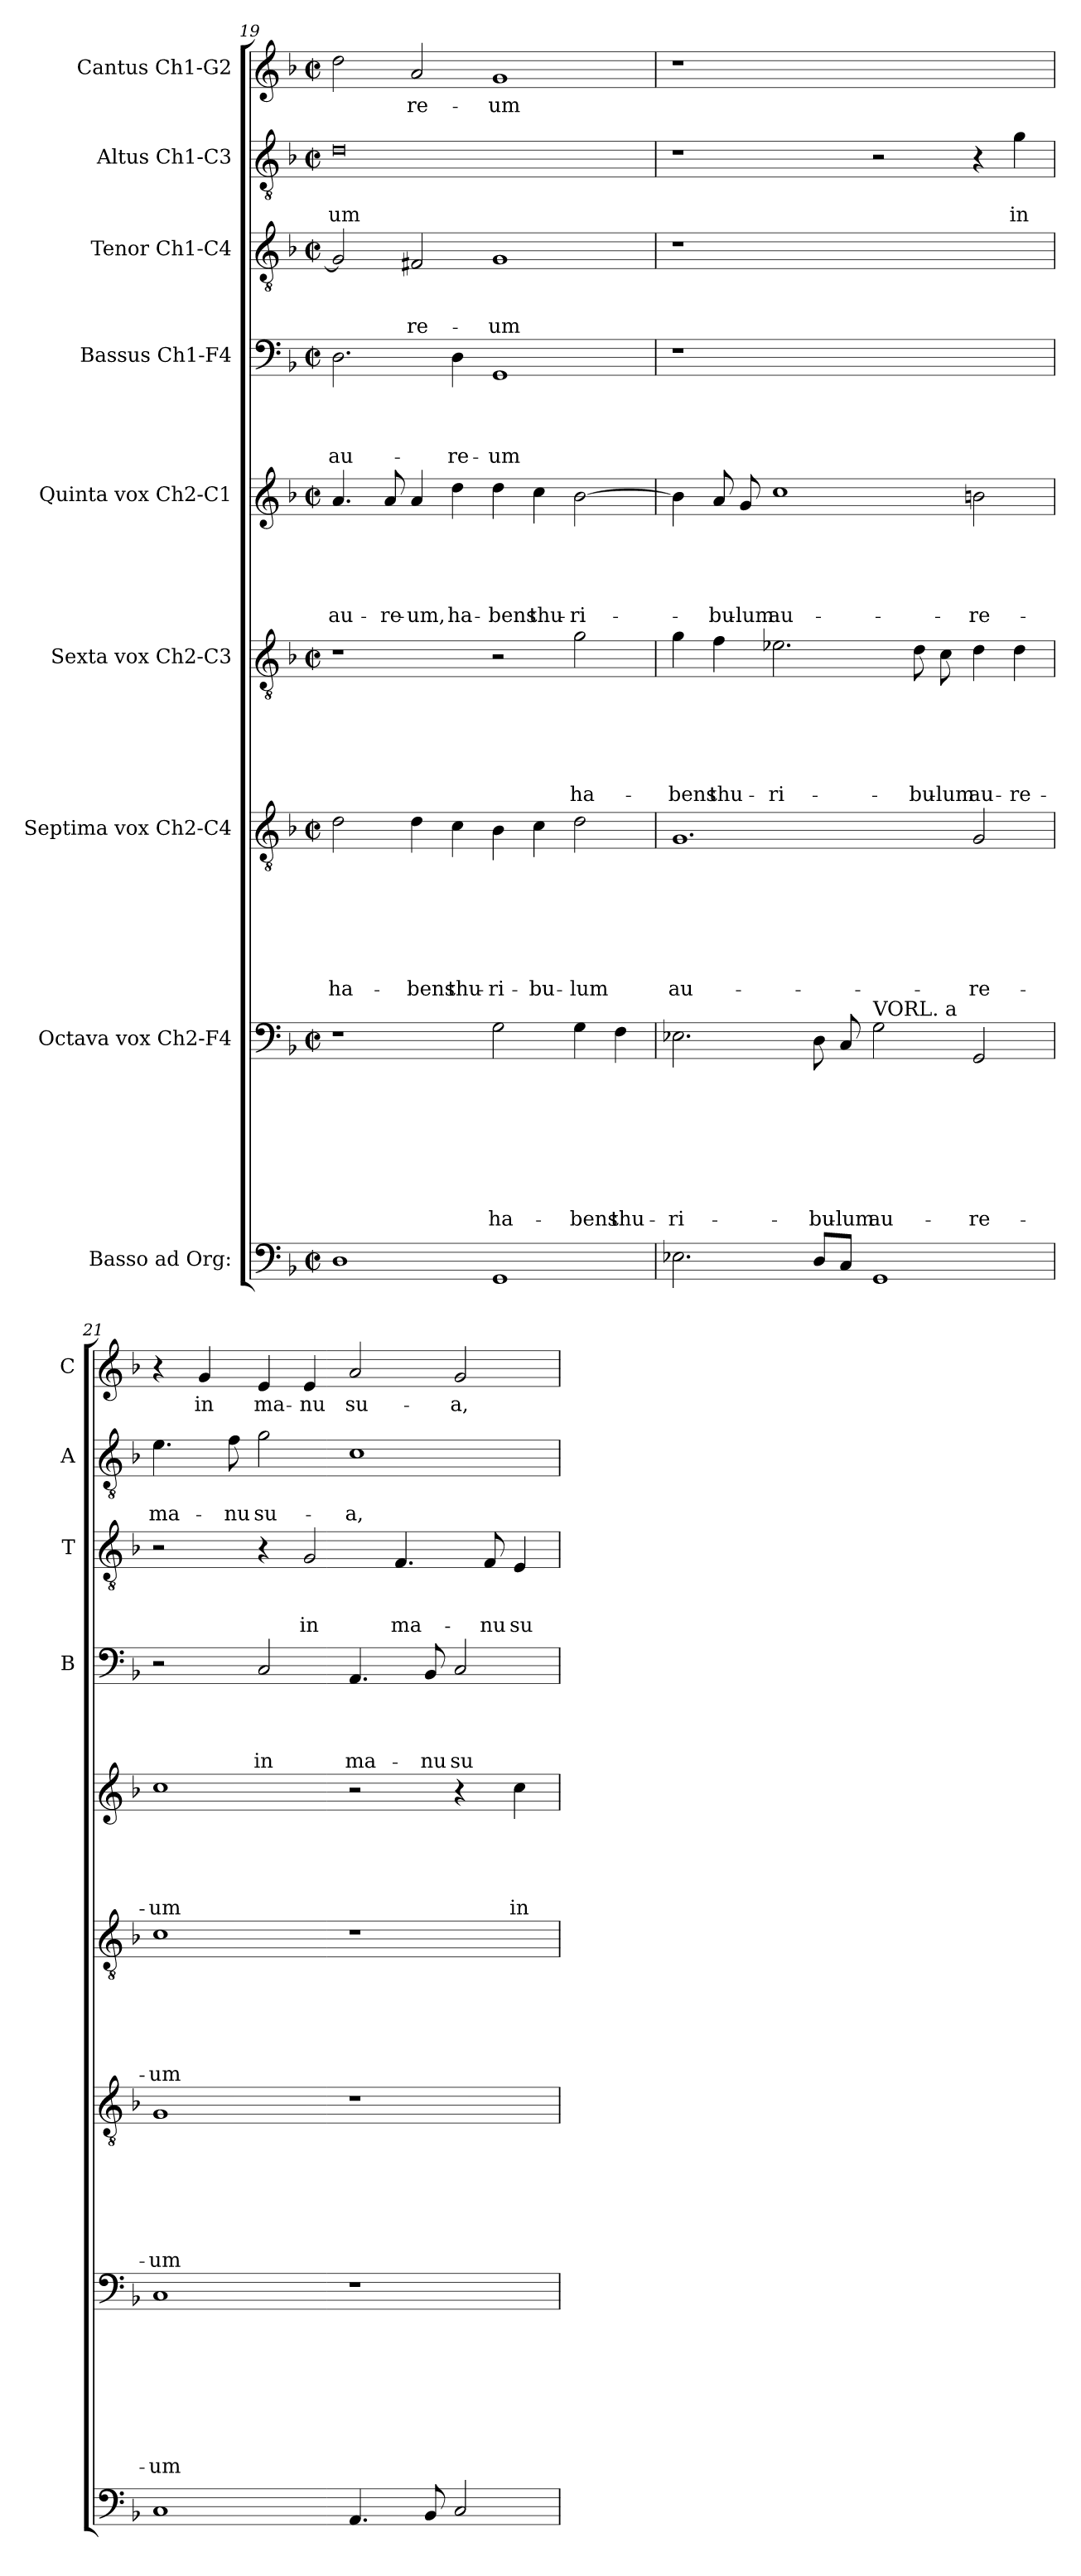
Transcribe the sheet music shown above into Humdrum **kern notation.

**kern	**kern	**text	**text	**text	**text	**text	**text	**text	**text	**kern	**text	**text	**text	**text	**text	**text	**text	**kern	**text	**text	**text	**text	**text	**text	**kern	**text	**text	**text	**text	**text	**kern	**text	**text	**text	**text	**kern	**text	**text	**text	**kern	**text	**text	**kern	**text
*part9	*part8	*part8	*part8	*part8	*part8	*part8	*part8	*part8	*part8	*part7	*part7	*part7	*part7	*part7	*part7	*part7	*part7	*part6	*part6	*part6	*part6	*part6	*part6	*part6	*part5	*part5	*part5	*part5	*part5	*part5	*part4	*part4	*part4	*part4	*part4	*part3	*part3	*part3	*part3	*part2	*part2	*part2	*part1	*part1
*staff9	*staff8	*staff8	*staff8	*staff8	*staff8	*staff8	*staff8	*staff8	*staff8	*staff7	*staff7	*staff7	*staff7	*staff7	*staff7	*staff7	*staff7	*staff6	*staff6	*staff6	*staff6	*staff6	*staff6	*staff6	*staff5	*staff5	*staff5	*staff5	*staff5	*staff5	*staff4	*staff4	*staff4	*staff4	*staff4	*staff3	*staff3	*staff3	*staff3	*staff2	*staff2	*staff2	*staff1	*staff1
*I"Basso ad Org:	*I"Octava vox Ch2-F4	*	*	*	*	*	*	*	*	*I"Septima vox Ch2-C4	*	*	*	*	*	*	*	*I"Sexta vox Ch2-C3	*	*	*	*	*	*	*I"Quinta vox Ch2-C1	*	*	*	*	*	*I"Bassus Ch1-F4	*	*	*	*	*I"Tenor Ch1-C4	*	*	*	*I"Altus Ch1-C3	*	*	*I"Cantus Ch1-G2	*
*	*	*	*	*	*	*	*	*	*	*	*	*	*	*	*	*	*	*	*	*	*	*	*	*	*	*	*	*	*	*	*I'B	*	*	*	*	*I'T	*	*	*	*I'A	*	*	*I'C	*
!!LO:LB:g=z
*clefF4	*clefF4	*	*	*	*	*	*	*	*	*clefGv2	*	*	*	*	*	*	*	*clefGv2	*	*	*	*	*	*	*clefG2	*	*	*	*	*	*clefF4	*	*	*	*	*clefGv2	*	*	*	*clefGv2	*	*	*clefG2	*
*k[b-]	*k[b-]	*	*	*	*	*	*	*	*	*k[b-]	*	*	*	*	*	*	*	*k[b-]	*	*	*	*	*	*	*k[b-]	*	*	*	*	*	*k[b-]	*	*	*	*	*k[b-]	*	*	*	*k[b-]	*	*	*k[b-]	*
*F:	*F:	*	*	*	*	*	*	*	*	*F:	*	*	*	*	*	*	*	*F:	*	*	*	*	*	*	*F:	*	*	*	*	*	*F:	*	*	*	*	*F:	*	*	*	*F:	*	*	*F:	*
*M2/2	*M2/2	*	*	*	*	*	*	*	*	*M2/2	*	*	*	*	*	*	*	*M2/2	*	*	*	*	*	*	*M2/2	*	*	*	*	*	*M2/2	*	*	*	*	*M2/2	*	*	*	*M2/2	*	*	*M2/2	*
*met(c|)	*met(c|)	*	*	*	*	*	*	*	*	*met(c|)	*	*	*	*	*	*	*	*met(c|)	*	*	*	*	*	*	*met(c|)	*	*	*	*	*	*met(c|)	*	*	*	*	*met(c|)	*	*	*	*met(c|)	*	*	*met(c|)	*
=19	=19	=19	=19	=19	=19	=19	=19	=19	=19	=19	=19	=19	=19	=19	=19	=19	=19	=19	=19	=19	=19	=19	=19	=19	=19	=19	=19	=19	=19	=19	=19	=19	=19	=19	=19	=19	=19	=19	=19	=19	=19	=19	=19	=19
!	!	!	!	!	!	!	!	!	!	!	!	!	!	!	!	!	!LO:LY:b	!	!	!	!	!	!	!	!	!	!	!	!	!LO:LY:b	!	!	!	!	!LO:LY:b	!	!	!	!	!	!	!LO:LY:b	!	!
1D	1r	.	.	.	.	.	.	.	.	2d\	.	.	.	.	.	.	ha-	1r	.	.	.	.	.	.	4.a/	.	.	.	.	au-	2.D\	.	.	.	au-	2G/]	.	.	.	0d	.	-um	2dd\	.
!	!	!	!	!	!	!	!	!	!	!	!	!	!	!	!	!	!	!	!	!	!	!	!	!	!	!	!	!	!	!LO:LY:b	!	!	!	!	!	!	!	!	!	!	!	!	!	!
.	.	.	.	.	.	.	.	.	.	.	.	.	.	.	.	.	.	.	.	.	.	.	.	.	8a/	.	.	.	.	-re-	.	.	.	.	.	.	.	.	.	.	.	.	.	.
!	!	!	!	!	!	!	!	!	!	!	!	!	!	!	!	!	!LO:LY:b	!	!	!	!	!	!	!	!	!	!	!	!	!LO:LY:b	!	!	!	!	!	!	!	!	!LO:LY:b	!	!	!	!	!LO:LY:b
.	.	.	.	.	.	.	.	.	.	4d\	.	.	.	.	.	.	-bens	.	.	.	.	.	.	.	4a/	.	.	.	.	-um,	.	.	.	.	.	2F#X/	.	.	-re-	.	.	.	2a/	-re-
!	!	!	!	!	!	!	!	!	!	!	!	!	!	!	!	!	!LO:LY:b	!	!	!	!	!	!	!	!	!	!	!	!	!LO:LY:b	!	!	!	!	!LO:LY:b	!	!	!	!	!	!	!	!	!
.	.	.	.	.	.	.	.	.	.	4c\	.	.	.	.	.	.	thu-	.	.	.	.	.	.	.	4dd\	.	.	.	.	ha-	4D\	.	.	.	-re-	.	.	.	.	.	.	.	.	.
!	!	!	!	!	!	!	!	!	!LO:LY:b	!	!	!	!	!	!	!	!LO:LY:b	!	!	!	!	!	!	!	!	!	!	!	!	!LO:LY:b	!	!	!	!	!LO:LY:b	!	!	!	!LO:LY:b	!	!	!	!	!LO:LY:b
1GG	2G\	.	.	.	.	.	.	.	ha-	4B-\	.	.	.	.	.	.	-ri-	2r	.	.	.	.	.	.	4dd\	.	.	.	.	-bens	1GG	.	.	.	-um	1G	.	.	-um	.	.	.	1g	-um
!	!	!	!	!	!	!	!	!	!	!	!	!	!	!	!	!	!LO:LY:b	!	!	!	!	!	!	!	!	!	!	!	!	!LO:LY:b	!	!	!	!	!	!	!	!	!	!	!	!	!	!
.	.	.	.	.	.	.	.	.	.	4c\	.	.	.	.	.	.	-bu-	.	.	.	.	.	.	.	4cc\	.	.	.	.	thu-	.	.	.	.	.	.	.	.	.	.	.	.	.	.
!	!	!	!	!	!	!	!	!	!LO:LY:b	!	!	!	!	!	!	!	!LO:LY:b	!	!	!	!	!	!	!LO:LY:b	!	!	!	!	!	!LO:LY:b	!	!	!	!	!	!	!	!	!	!	!	!	!	!
.	4G\	.	.	.	.	.	.	.	-bens	2d\	.	.	.	.	.	.	-lum	2g\	.	.	.	.	.	ha-	[2b-\	.	.	.	.	-ri-	.	.	.	.	.	.	.	.	.	.	.	.	.	.
!	!	!	!	!	!	!	!	!	!LO:LY:b	!	!	!	!	!	!	!	!	!	!	!	!	!	!	!	!	!	!	!	!	!	!	!	!	!	!	!	!	!	!	!	!	!	!	!
.	4F\	.	.	.	.	.	.	.	thu-	.	.	.	.	.	.	.	.	.	.	.	.	.	.	.	.	.	.	.	.	.	.	.	.	.	.	.	.	.	.	.	.	.	.	.
=20	=20	=20	=20	=20	=20	=20	=20	=20	=20	=20	=20	=20	=20	=20	=20	=20	=20	=20	=20	=20	=20	=20	=20	=20	=20	=20	=20	=20	=20	=20	=20	=20	=20	=20	=20	=20	=20	=20	=20	=20	=20	=20	=20	=20
!	!	!	!	!	!	!	!	!	!LO:LY:b	!	!	!	!	!	!	!	!LO:LY:b	!	!	!	!	!	!	!LO:LY:b	!	!	!	!	!	!	!	!	!	!	!	!	!	!	!	!	!	!	!	!
2.E-X\	2.E-X\	.	.	.	.	.	.	.	-ri-	1.G	.	.	.	.	.	.	au-	4g\	.	.	.	.	.	-bens	4b-\]	.	.	.	.	.	1r	.	.	.	.	1r	.	.	.	1r	.	.	1r	.
!	!	!	!	!	!	!	!	!	!	!	!	!	!	!	!	!	!	!	!	!	!	!	!	!LO:LY:b	!	!	!	!	!	!LO:LY:b	!	!	!	!	!	!	!	!	!	!	!	!	!	!
.	.	.	.	.	.	.	.	.	.	.	.	.	.	.	.	.	.	4f\	.	.	.	.	.	thu-	8a/	.	.	.	.	-bu-	.	.	.	.	.	.	.	.	.	.	.	.	.	.
!	!	!	!	!	!	!	!	!	!	!	!	!	!	!	!	!	!	!	!	!	!	!	!	!	!	!	!	!	!	!LO:LY:b	!	!	!	!	!	!	!	!	!	!	!	!	!	!
.	.	.	.	.	.	.	.	.	.	.	.	.	.	.	.	.	.	.	.	.	.	.	.	.	8g/	.	.	.	.	-lum	.	.	.	.	.	.	.	.	.	.	.	.	.	.
!	!	!	!	!	!	!	!	!	!	!	!	!	!	!	!	!	!	!	!	!	!	!	!	!LO:LY:b	!	!	!	!	!	!LO:LY:b	!	!	!	!	!	!	!	!	!	!	!	!	!	!
.	.	.	.	.	.	.	.	.	.	.	.	.	.	.	.	.	.	2.e-X\	.	.	.	.	.	-ri-	1cc	.	.	.	.	au-	.	.	.	.	.	.	.	.	.	.	.	.	.	.
!	!	!	!	!	!	!	!	!	!LO:LY:b	!	!	!	!	!	!	!	!	!	!	!	!	!	!	!	!	!	!	!	!	!	!	!	!	!	!	!	!	!	!	!	!	!	!	!
8D/L	8D\	.	.	.	.	.	.	.	-bu-	.	.	.	.	.	.	.	.	.	.	.	.	.	.	.	.	.	.	.	.	.	.	.	.	.	.	.	.	.	.	.	.	.	.	.
!	!	!	!	!	!	!	!	!	!LO:LY:b	!	!	!	!	!	!	!	!	!	!	!	!	!	!	!	!	!	!	!	!	!	!	!	!	!	!	!	!	!	!	!	!	!	!	!
8C/J	8C/	.	.	.	.	.	.	.	-lum	.	.	.	.	.	.	.	.	.	.	.	.	.	.	.	.	.	.	.	.	.	.	.	.	.	.	.	.	.	.	.	.	.	.	.
!	!LO:TX:a:t=VORL. a	!	!	!	!	!	!	!	!	!	!	!	!	!	!	!	!	!	!	!	!	!	!	!	!	!	!	!	!	!	!	!	!	!	!	!	!	!	!	!	!	!	!	!
!	!	!	!	!	!	!	!	!	!LO:LY:b	!	!	!	!	!	!	!	!	!	!	!	!	!	!	!	!	!	!	!	!	!	!	!	!	!	!	!	!	!	!	!	!	!	!	!
1GG	2G\	.	.	.	.	.	.	.	au-	.	.	.	.	.	.	.	.	.	.	.	.	.	.	.	.	.	.	.	.	.	1ryy	.	.	.	.	1ryy	.	.	.	2r	.	.	1ryy	.
!	!	!	!	!	!	!	!	!	!	!	!	!	!	!	!	!	!	!	!	!	!	!	!	!LO:LY:b	!	!	!	!	!	!	!	!	!	!	!	!	!	!	!	!	!	!	!	!
.	.	.	.	.	.	.	.	.	.	.	.	.	.	.	.	.	.	8d\	.	.	.	.	.	-bu-	.	.	.	.	.	.	.	.	.	.	.	.	.	.	.	.	.	.	.	.
!	!	!	!	!	!	!	!	!	!	!	!	!	!	!	!	!	!	!	!	!	!	!	!	!LO:LY:b	!	!	!	!	!	!	!	!	!	!	!	!	!	!	!	!	!	!	!	!
.	.	.	.	.	.	.	.	.	.	.	.	.	.	.	.	.	.	8c\	.	.	.	.	.	-lum	.	.	.	.	.	.	.	.	.	.	.	.	.	.	.	.	.	.	.	.
!	!	!	!	!	!	!	!	!	!LO:LY:b	!	!	!	!	!	!	!	!LO:LY:b	!	!	!	!	!	!	!LO:LY:b	!	!	!	!	!	!LO:LY:b	!	!	!	!	!	!	!	!	!	!	!	!	!	!
.	2GG/	.	.	.	.	.	.	.	-re-	2G/	.	.	.	.	.	.	-re-	4d\	.	.	.	.	.	au-	2bn\	.	.	.	.	-re-	.	.	.	.	.	.	.	.	.	4r	.	.	.	.
!	!	!	!	!	!	!	!	!	!	!	!	!	!	!	!	!	!	!	!	!	!	!	!	!LO:LY:b	!	!	!	!	!	!	!	!	!	!	!	!	!	!	!	!	!	!LO:LY:b	!	!
.	.	.	.	.	.	.	.	.	.	.	.	.	.	.	.	.	.	4d\	.	.	.	.	.	-re-	.	.	.	.	.	.	.	.	.	.	.	.	.	.	.	4g\	.	in	.	.
=21	=21	=21	=21	=21	=21	=21	=21	=21	=21	=21	=21	=21	=21	=21	=21	=21	=21	=21	=21	=21	=21	=21	=21	=21	=21	=21	=21	=21	=21	=21	=21	=21	=21	=21	=21	=21	=21	=21	=21	=21	=21	=21	=21	=21
!	!	!	!	!	!	!	!	!	!LO:LY:b	!	!	!	!	!	!	!	!LO:LY:b	!	!	!	!	!	!	!LO:LY:b	!	!	!	!	!	!LO:LY:b	!	!	!	!	!	!	!	!	!	!	!	!LO:LY:b	!	!
1C	1C	.	.	.	.	.	.	.	-um	1G	.	.	.	.	.	.	-um	1c	.	.	.	.	.	-um	1cc	.	.	.	.	-um	2r	.	.	.	.	2r	.	.	.	4.e\	.	ma-	4r	.
!	!	!	!	!	!	!	!	!	!	!	!	!	!	!	!	!	!	!	!	!	!	!	!	!	!	!	!	!	!	!	!	!	!	!	!	!	!	!	!	!	!	!	!	!LO:LY:b
.	.	.	.	.	.	.	.	.	.	.	.	.	.	.	.	.	.	.	.	.	.	.	.	.	.	.	.	.	.	.	.	.	.	.	.	.	.	.	.	.	.	.	4g/	in
!	!	!	!	!	!	!	!	!	!	!	!	!	!	!	!	!	!	!	!	!	!	!	!	!	!	!	!	!	!	!	!	!	!	!	!	!	!	!	!	!	!	!LO:LY:b	!	!
.	.	.	.	.	.	.	.	.	.	.	.	.	.	.	.	.	.	.	.	.	.	.	.	.	.	.	.	.	.	.	.	.	.	.	.	.	.	.	.	8f\	.	-nu	.	.
!	!	!	!	!	!	!	!	!	!	!	!	!	!	!	!	!	!	!	!	!	!	!	!	!	!	!	!	!	!	!	!	!	!	!	!LO:LY:b	!	!	!	!	!	!	!LO:LY:b	!	!LO:LY:b
.	.	.	.	.	.	.	.	.	.	.	.	.	.	.	.	.	.	.	.	.	.	.	.	.	.	.	.	.	.	.	2C/	.	.	.	in	4r	.	.	.	2g\	.	su-	4e/	ma-
!	!	!	!	!	!	!	!	!	!	!	!	!	!	!	!	!	!	!	!	!	!	!	!	!	!	!	!	!	!	!	!	!	!	!	!	!	!	!	!LO:LY:b	!	!	!	!	!LO:LY:b
.	.	.	.	.	.	.	.	.	.	.	.	.	.	.	.	.	.	.	.	.	.	.	.	.	.	.	.	.	.	.	.	.	.	.	.	2G/	.	.	in	.	.	.	4e/	-nu
!	!	!	!	!	!	!	!	!	!	!	!	!	!	!	!	!	!	!	!	!	!	!	!	!	!	!	!	!	!	!	!	!	!	!	!LO:LY:b	!	!	!	!	!	!	!LO:LY:b	!	!LO:LY:b
4.AA/	1r	.	.	.	.	.	.	.	.	1r	.	.	.	.	.	.	.	1r	.	.	.	.	.	.	2r	.	.	.	.	.	4.AA/	.	.	.	ma-	.	.	.	.	1c	.	-a,	2a/	su-
!	!	!	!	!	!	!	!	!	!	!	!	!	!	!	!	!	!	!	!	!	!	!	!	!	!	!	!	!	!	!	!	!	!	!	!	!	!	!	!LO:LY:b	!	!	!	!	!
.	.	.	.	.	.	.	.	.	.	.	.	.	.	.	.	.	.	.	.	.	.	.	.	.	.	.	.	.	.	.	.	.	.	.	.	4.F/	.	.	ma-	.	.	.	.	.
!	!	!	!	!	!	!	!	!	!	!	!	!	!	!	!	!	!	!	!	!	!	!	!	!	!	!	!	!	!	!	!	!	!	!	!LO:LY:b	!	!	!	!	!	!	!	!	!
8BB-/	.	.	.	.	.	.	.	.	.	.	.	.	.	.	.	.	.	.	.	.	.	.	.	.	.	.	.	.	.	.	8BB-/	.	.	.	-nu	.	.	.	.	.	.	.	.	.
!	!	!	!	!	!	!	!	!	!	!	!	!	!	!	!	!	!	!	!	!	!	!	!	!	!	!	!	!	!	!	!	!	!	!	!LO:LY:b	!	!	!	!	!	!	!	!	!LO:LY:b
2C/	.	.	.	.	.	.	.	.	.	.	.	.	.	.	.	.	.	.	.	.	.	.	.	.	4r	.	.	.	.	.	2C/	.	.	.	su-	.	.	.	.	.	.	.	2g/	-a,
!	!	!	!	!	!	!	!	!	!	!	!	!	!	!	!	!	!	!	!	!	!	!	!	!	!	!	!	!	!	!	!	!	!	!	!	!	!	!	!LO:LY:b	!	!	!	!	!
.	.	.	.	.	.	.	.	.	.	.	.	.	.	.	.	.	.	.	.	.	.	.	.	.	.	.	.	.	.	.	.	.	.	.	.	8F/	.	.	-nu	.	.	.	.	.
!	!	!	!	!	!	!	!	!	!	!	!	!	!	!	!	!	!	!	!	!	!	!	!	!	!	!	!	!	!	!LO:LY:b	!	!	!	!	!	!	!	!	!LO:LY:b	!	!	!	!	!
.	.	.	.	.	.	.	.	.	.	.	.	.	.	.	.	.	.	.	.	.	.	.	.	.	4cc\	.	.	.	.	in	.	.	.	.	.	4E/	.	.	su-	.	.	.	.	.
=	=	=	=	=	=	=	=	=	=	=	=	=	=	=	=	=	=	=	=	=	=	=	=	=	=	=	=	=	=	=	=	=	=	=	=	=	=	=	=	=	=	=	=	=
*-	*-	*-	*-	*-	*-	*-	*-	*-	*-	*-	*-	*-	*-	*-	*-	*-	*-	*-	*-	*-	*-	*-	*-	*-	*-	*-	*-	*-	*-	*-	*-	*-	*-	*-	*-	*-	*-	*-	*-	*-	*-	*-	*-	*-
